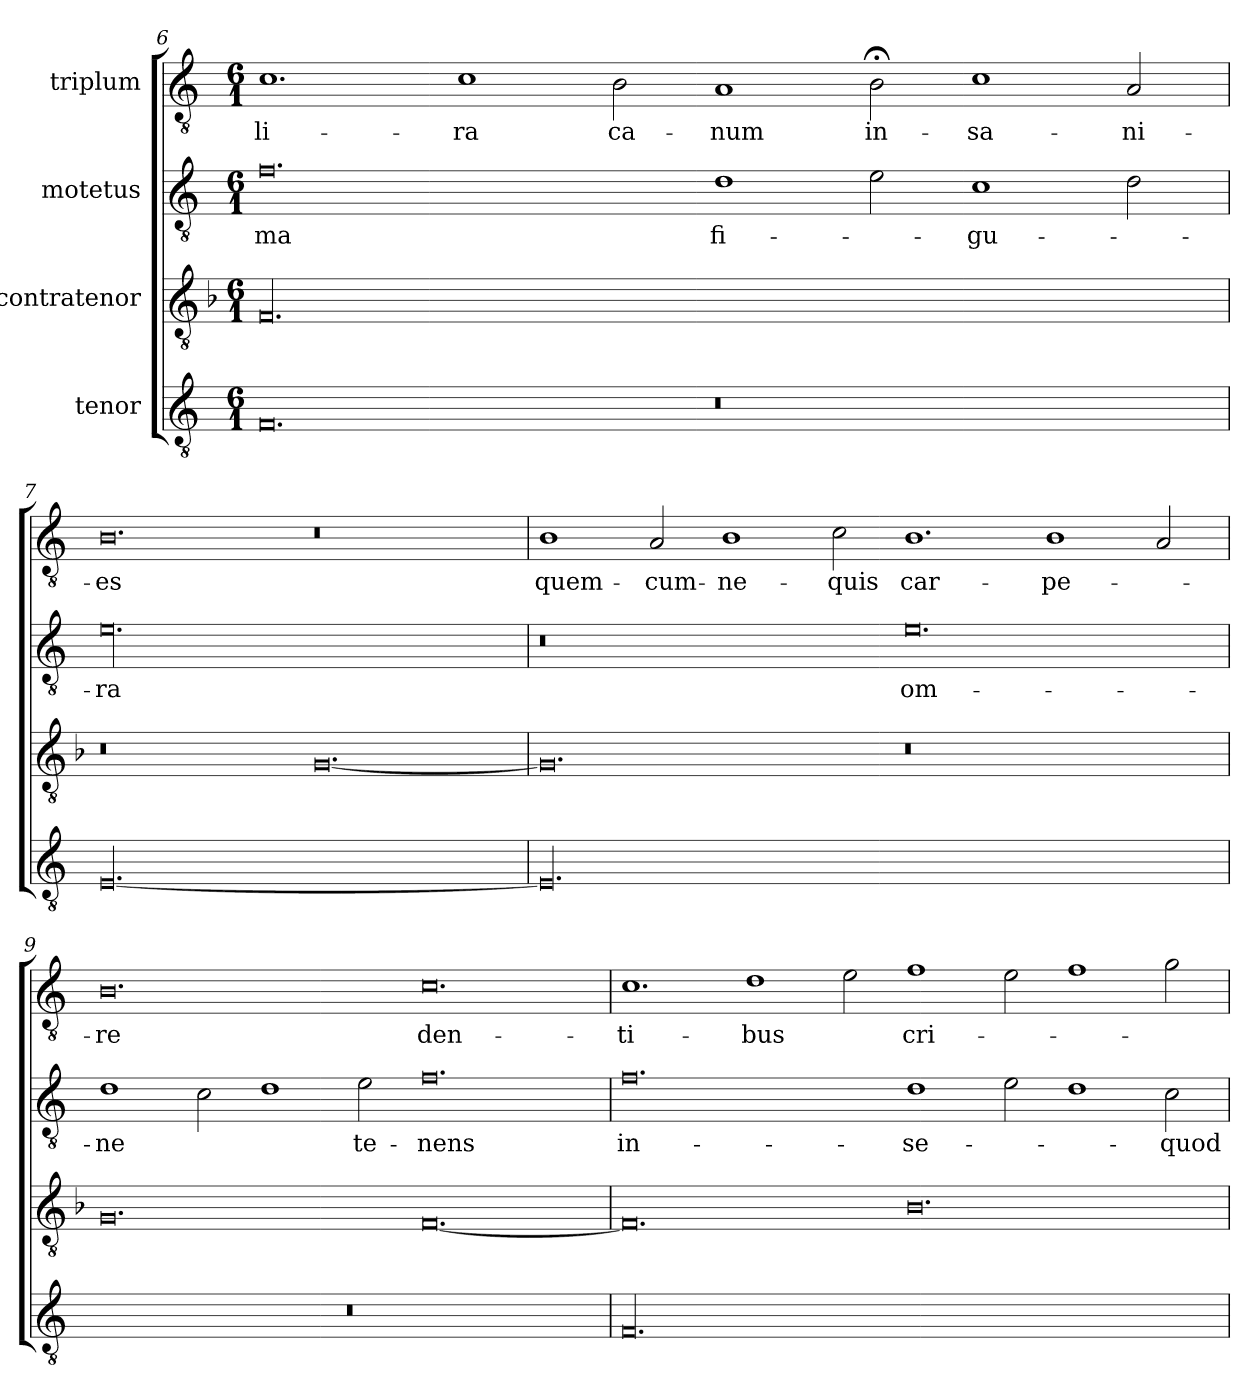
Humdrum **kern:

**kern	**kern	**kern	**text	**kern	**text
*part4	*part3	*part2	*part2	*part1	*part1
*staff4	*staff3	*staff2	*staff2	*staff1	*staff1
*I"tenor	*I"contratenor	*I"motetus	*	*I"triplum	*
!!LO:PB:g=z
*clefGv2	*clefGv2	*clefGv2	*	*clefGv2	*
*k[]	*k[b-]	*k[]	*	*k[]	*
*C:	*F:	*C:	*	*C:	*
*M6/1	*M6/1	*M6/1	*	*M6/1	*
=6	=6	=6	=6	=6	=6
0.F/	00.F/	0.f\	-ma	1.c\	-li-
.	.	.	.	1c\	-ra
.	.	.	.	2B\	ca-
0.r	.	1d\	fi-	1A/	-num
.	.	2e\	.	2B;<\	in-
.	.	1c\	-gu-	1c\	-sa-
.	.	2d\	.	2A/	-ni-
=7	=7	=7	=7	=7	=7
[00.E/	0.r	00.e\	-ra	0.B\	-es
.	[0.G/	.	.	0.r	.
=8	=8	=8	=8	=8	=8
00.E/]	0.G/]	0.r	.	1B\	quem-
.	.	.	.	2A/	cum-
.	.	.	.	1B\	ne-
.	.	.	.	2c\	-quis
.	0.r	0.e\	om-	1.B\	car-
.	.	.	.	1B\	-pe-
.	.	.	.	2A/	.
=9	=9	=9	=9	=9	=9
00.r	0.G/	1d\	-ne	0.B\	-re
.	.	2c\	.	.	.
.	.	1d\	.	.	.
.	.	2e\	te-	.	.
.	[0.F/	0.f\	-nens	0.c\	den-
!!LO:LB:g=z
=10	=10	=10	=10	=10	=10
00.F/	0.F/]	0.f\	in-	1.c\	-ti-
.	.	.	.	1d\	-bus
.	.	.	.	2e\	.
.	0.B-\	1d\	se-	1f\	cri-
.	.	2e\	.	2e\	.
.	.	1d\	.	1f\	.
.	.	2c\	quod-	2g\	.
=	=	=	=	=	=
*-	*-	*-	*-	*-	*-
